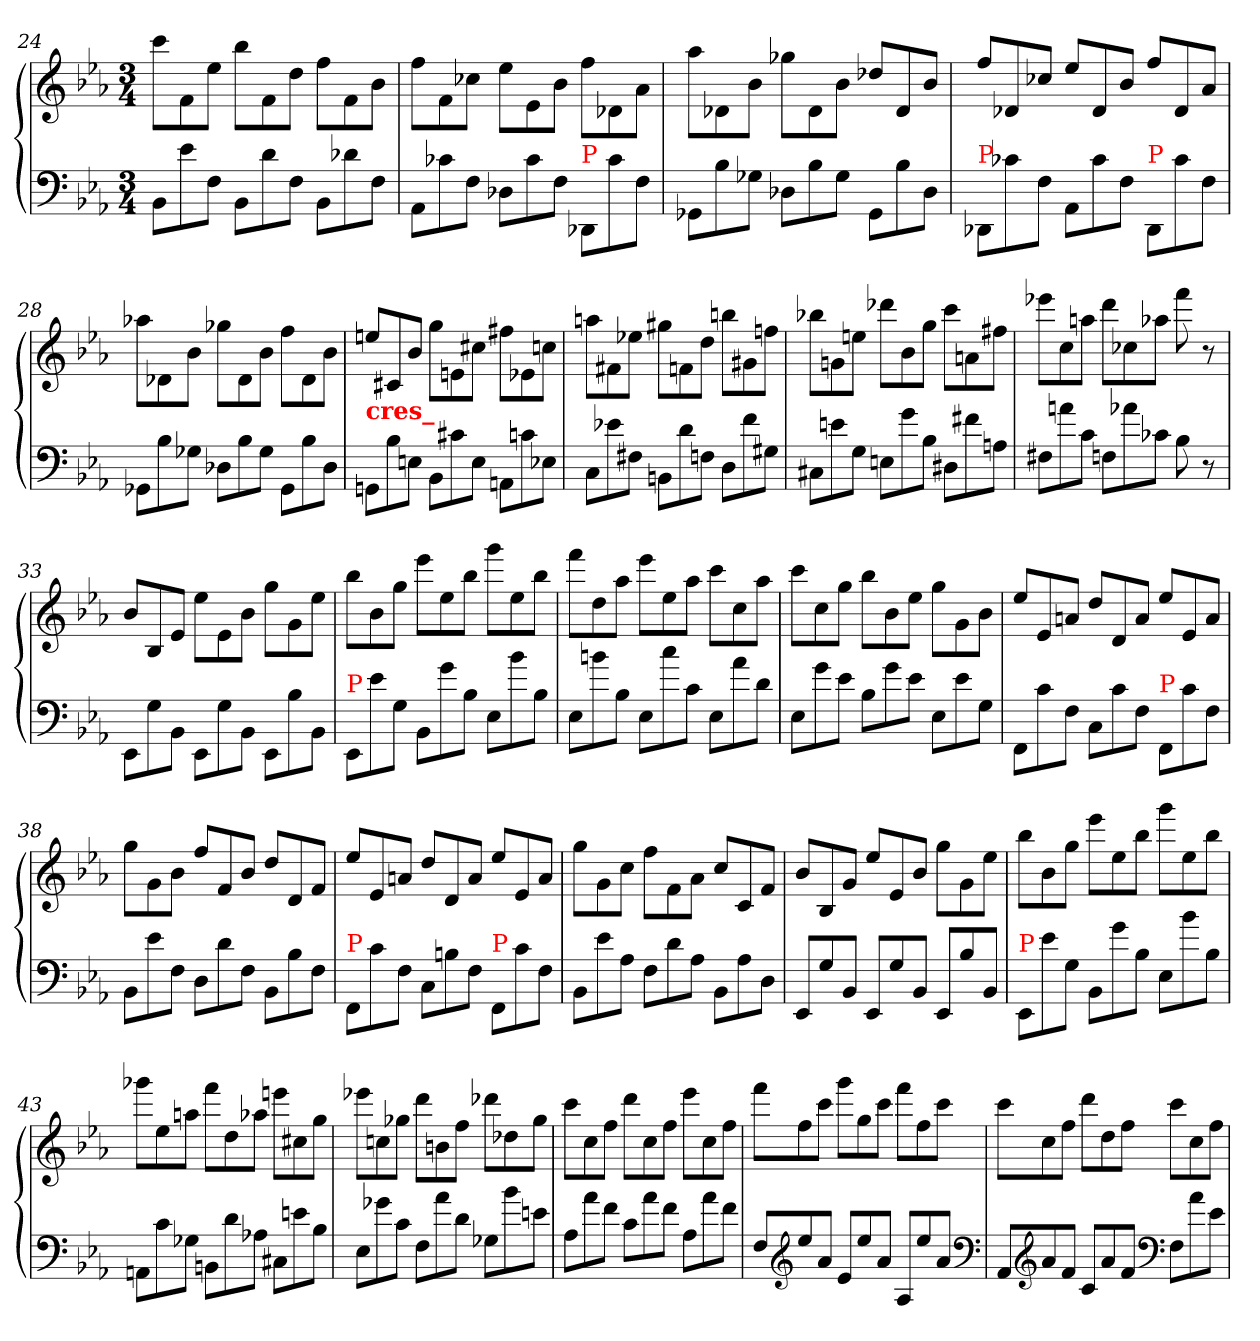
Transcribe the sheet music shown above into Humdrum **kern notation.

**kern	**kern
*part1	*part1
*staff2	*staff1
*clefF4	*clefG2
*k[b-e-a-]	*k[b-e-a-]
*E-:	*E-:
*M3/4	*M3/4
*Xtuplet	*Xtuplet
=24	=24
12BB-L	12cccL
12e-	12f
12FJ	12ee-J
12BB-L	12bb-L
12d	12f
12FJ	12ddJ
12BB-L	12ffL
12d-X	12f
12FJ	12b-J
=25	=25
12AA-L	12ffL
12c-X	12f
12FJ	12cc-XJ
12D-XL	12ee-\L
12c-	12e-
12FJ	12b-J
!LO:TX:a:color=red:t=P	!
12DD-/L	12ff\L
12c-\	12d-X
12F\J	12a-J
=26	=26
12GG-XL	12aa-L
12B-	12d-X
12G-XJ	12b-J
12D-XL	12gg-XL
12B-	12d-
12G-J	12b-J
12GG-L	12dd-L
12B-	12d-
12D-J	12b-J
=27	=27
!LO:TX:a:color=red:t=P	!
12DD-X/L	12ff/L
12c-X\	12d-X
12F\J	12cc-XJ
12AA-L	12ee-L
12c-	12d-
12FJ	12b-J
!LO:TX:a:color=red:t=P	!
12DD-/L	12ffL
12c-\	12d-
12F\J	12a-J
=28	=28
12GG-XL	12aa-XL
12B-	12d-X
12G-J	12b-J
12D-XL	12gg-XL
12B-	12d-
12G-J	12b-J
12GG-L	12ff\L
12B-	12d-
12D-J	12b-J
=29	=29
!	!LO:TX:b:B:color=red:t=cres_
12GGnL	12eenL
12B-	12c#X
12EnJ	12b-J
12BB-L	12ggL
12c#X	12e
12EJ	12cc#J
12AAnL	12ff#XL
12cn	12e-X
12E-XJ	12ccnJ
=30	=30
12CL	12aanL
12e-X	12f#X
12F#J	12ee-XJ
12BBnL	12gg#XL
12d	12fn
12FnJ	12ddJ
12DL	12bbnL
12f	12g#X
12G#XJ	12ffnJ
=31	=31
12C#XL	12bb-XL
12en	12gn
12GJ	12eenJ
12EL	12ddd-XL
12g	12b-
12B-J	12ggJ
12D#XL	12cccL
12f#X	12an
12AnJ	12ff#XJ
=32	=32
12F#XL	12eee-XL
12an	12cc
12cJ	12aanJ
12FnL	12dddL
12a-X	12cc-X
12c-XJ	12aa-J
8B-	8fff
8r	8r
=33	=33
12EE-\L	12b-L
12G	12B-
12BB-J	12e-J
12EE-\L	12ee-\L
12G	12e-
12BB-J	12b-J
12EE-\L	12ggL
12B-	12g
12BB-J	12ee-J
=34	=34
!LO:TX:a:color=red:t=P	!
12EE-/L	12bb-L
12e-\	12b-
12G\J	12ggJ
12BB-L	12eee-L
12g	12ee-
12B-J	12bb-J
12E-L	12gggL
12b-	12ee-
12B-J	12bb-J
=35	=35
12E-L	12fffL
12bn	12dd
12B-J	12aa-J
12E-L	12eee-L
12cc	12ee-
12cJ	12aa-J
12E-L	12cccL
12a-	12cc
12dJ	12aa-J
=36	=36
12E-L	12cccL
12g	12cc
12e-J	12ggJ
12B-L	12bb-L
12g	12b-
12e-J	12ee-J
12E-L	12ggL
12e-	12g
12GJ	12b-J
=37	=37
12FFL	12ee-L
12c	12e-
12FJ	12anJ
12CL	12ddL
12c	12d
12FJ	12aJ
!LO:TX:a:color=red:t=P	!
12FF/L	12ee-L
12c\	12e-
12F\J	12aJ
=38	=38
12BB-L	12ggL
12e-	12g
12FJ	12b-J
12DL	12ff/L
12d	12f
12FJ	12b-J
12BB-L	12ddL
12B-	12d
12FJ	12fJ
=39	=39
!LO:TX:a:color=red:t=P	!
12FF/L	12ee-L
12c\	12e-
12F\J	12anJ
12CL	12ddL
12Bn	12d
12FJ	12aJ
!LO:TX:a:color=red:t=P	!
12FF/L	12ee-L
12c\	12e-
12F\J	12aJ
=40	=40
12BB-L	12ggL
12e-	12g
12A-J	12ccJ
12FL	12ffL
12d	12f
12A-J	12a-J
12BB-L	12ccL
12A-	12c
12DJ	12fJ
=41	=41
12EE-L	12b-L
12G	12B-
12BB-J	12gJ
12EE-L	12ee-L
12G	12e-
12BB-J	12b-J
12EE-L	12ggL
12B-	12g
12BB-J	12ee-J
=42	=42
!LO:TX:a:color=red:t=P	!
12EE-/L	12bb-L
12e-\	12b-
12G\J	12ggJ
12BB-L	12eee-L
12g	12ee-
12B-J	12bb-J
12E-L	12gggL
12b-	12ee-
12B-J	12bb-J
=43	=43
12AAnL	12ggg-XL
12c	12ee-
12G-XJ	12aanJ
12BBnL	12fffL
12d	12dd
12A-XJ	12aa-XJ
12C#XL	12eeenL
12en	12cc#X
12B-J	12ggJ
=44	=44
12E-L	12eee-XL
12g-X	12ccn
12cJ	12gg-XJ
12FL	12dddL
12a-	12bn
12dJ	12ffJ
12G-L	12ddd-XL
12b-	12dd-
12enJ	12gg-J
=45	=45
12A-L	12cccL
12a-	12cc
12fJ	12ffJ
12cL	12dddL
12a-	12cc
12fJ	12ffJ
12A-L	12eee-L
12a-	12cc
12fJ	12ffJ
=46	=46
12F/L	12fffL
*clefG2	*
12ee-	12ff
12a-J	12cccJ
12e-L	12gggL
12ee-	12gg
12a-J	12cccJ
12A-L	12fffL
12ee-	12ff
12a-J	12cccJ
*clefF4	*
=47	=47
12AA-L	12cccL
*clefG2	*
12a-	12cc
12fJ	12ffJ
12cL	12dddL
12a-	12dd
12fJ	12ffJ
*clefF4	*
12FL	12cccL
12a-	12cc
12e-J	12ffJ
=	=
*-	*-
